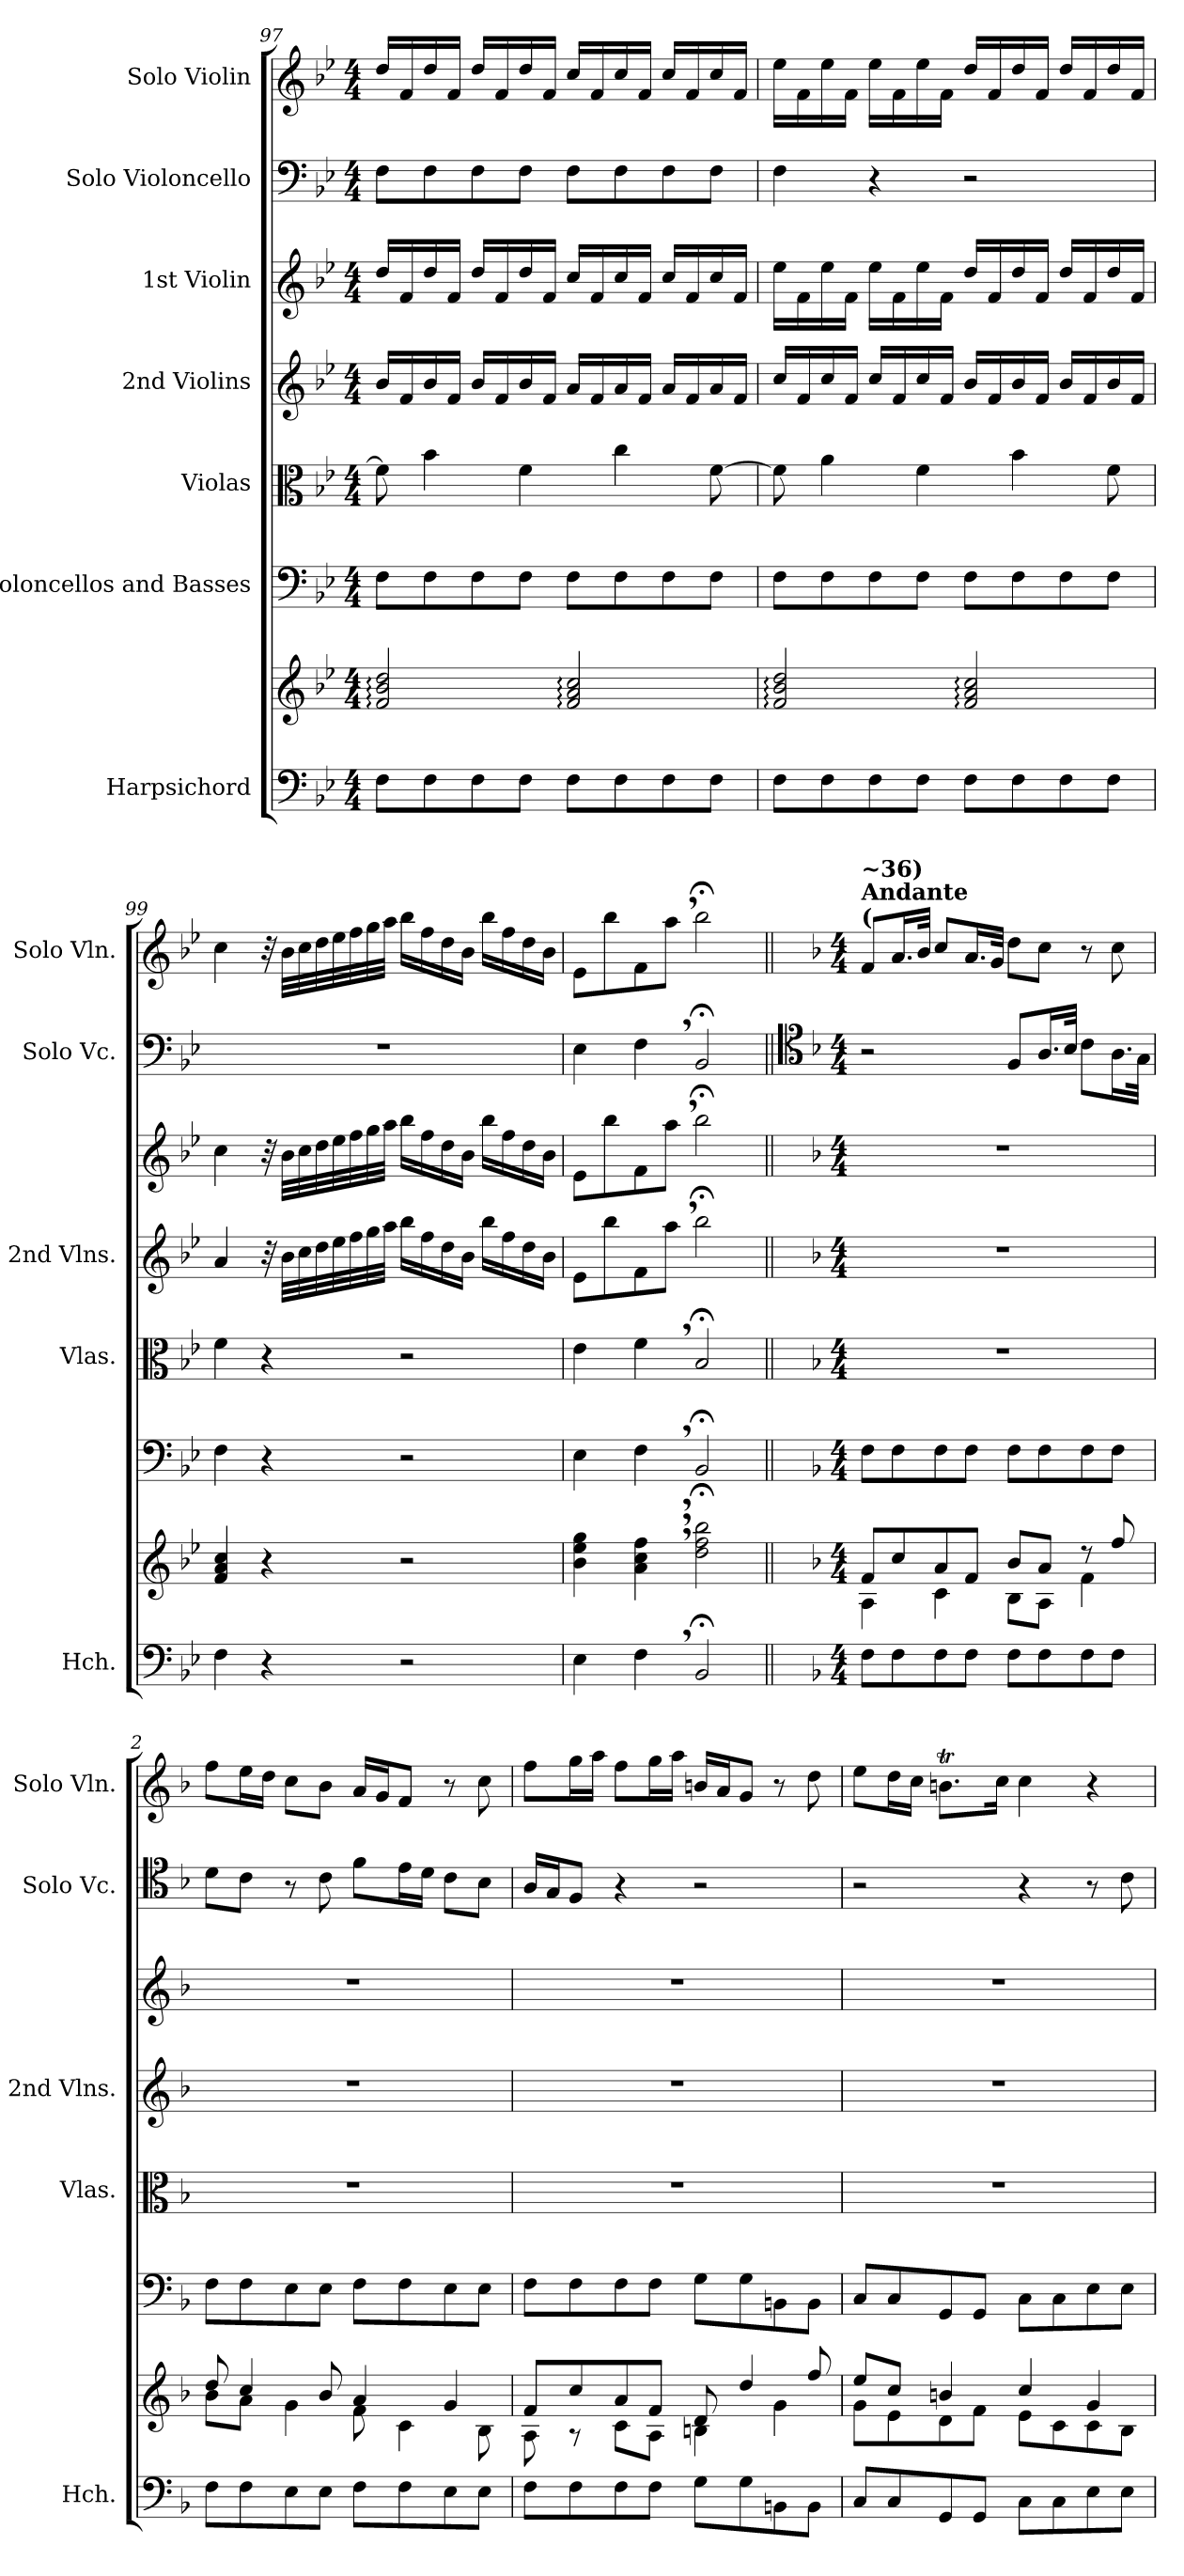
**kern	**kern	**kern	**kern	**kern	**kern	**kern	**kern
*part7	*part7	*part6	*part5	*part4	*part3	*part2	*part1
*staff8	*staff7	*staff6	*staff5	*staff4	*staff3	*staff2	*staff1
*I"Harpsichord	*	*I"Violoncellos and Basses	*I"Violas	*I"2nd Violins	*I"1st Violin	*I"Solo Violoncello	*I"Solo Violin
*I'Hch.	*	*	*I'Vlas.	*I'2nd Vlns.	*	*I'Solo Vc.	*I'Solo Vln.
*clefF4	*clefG2	*clefF4	*clefC3	*clefG2	*clefG2	*clefF4	*clefG2
*k[b-e-]	*k[b-e-]	*k[b-e-]	*k[b-e-]	*k[b-e-]	*k[b-e-]	*k[b-e-]	*k[b-e-]
*M4/4	*M4/4	*M4/4	*M4/4	*M4/4	*M4/4	*M4/4	*M4/4
=97	=97	=97	=97	=97	=97	=97	=97
8F\L	2f/: 2b-/: 2dd/:	8F\L	8f\]	16b-/LL	16dd/LL	8F\L	16dd/LL
.	.	.	.	16f/	16f/	.	16f/
8F\	.	8F\	4b-\	16b-/	16dd/	8F\	16dd/
.	.	.	.	16f/JJ	16f/JJ	.	16f/JJ
8F\	.	8F\	.	16b-/LL	16dd/LL	8F\	16dd/LL
.	.	.	.	16f/	16f/	.	16f/
8F\J	.	8F\J	4f\	16b-/	16dd/	8F\J	16dd/
.	.	.	.	16f/JJ	16f/JJ	.	16f/JJ
8F\L	2f/: 2a/: 2cc/:	8F\L	.	16a/LL	16cc/LL	8F\L	16cc/LL
.	.	.	.	16f/	16f/	.	16f/
8F\	.	8F\	4cc\	16a/	16cc/	8F\	16cc/
.	.	.	.	16f/JJ	16f/JJ	.	16f/JJ
8F\	.	8F\	.	16a/LL	16cc/LL	8F\	16cc/LL
.	.	.	.	16f/	16f/	.	16f/
8F\J	.	8F\J	[8f\	16a/	16cc/	8F\J	16cc/
.	.	.	.	16f/JJ	16f/JJ	.	16f/JJ
=98	=98	=98	=98	=98	=98	=98	=98
8F\L	2f/: 2b-/: 2dd/:	8F\L	8f\]	16cc/LL	16ee-\LL	4F\	16ee-\LL
.	.	.	.	16f/	16f\	.	16f\
8F\	.	8F\	4a\	16cc/	16ee-\	.	16ee-\
.	.	.	.	16f/JJ	16f\JJ	.	16f\JJ
8F\	.	8F\	.	16cc/LL	16ee-\LL	4r	16ee-\LL
.	.	.	.	16f/	16f\	.	16f\
8F\J	.	8F\J	4f\	16cc/	16ee-\	.	16ee-\
.	.	.	.	16f/JJ	16f\JJ	.	16f\JJ
8F\L	2f/: 2a/: 2cc/:	8F\L	.	16b-/LL	16dd/LL	2r	16dd/LL
.	.	.	.	16f/	16f/	.	16f/
8F\	.	8F\	4b-\	16b-/	16dd/	.	16dd/
.	.	.	.	16f/JJ	16f/JJ	.	16f/JJ
8F\	.	8F\	.	16b-/LL	16dd/LL	.	16dd/LL
.	.	.	.	16f/	16f/	.	16f/
8F\J	.	8F\J	8f\	16b-/	16dd/	.	16dd/
.	.	.	.	16f/JJ	16f/JJ	.	16f/JJ
!!LO:PB:g=z
=99	=99	=99	=99	=99	=99	=99	=99
4F\	4f/ 4a/ 4cc/	4F\	4f\	4a/	4cc\	1r	4cc\
4r	4r	4r	4r	32r	32r	.	32r
.	.	.	.	32b-\LLL	32b-\LLL	.	32b-\LLL
.	.	.	.	32cc\	32cc\	.	32cc\
.	.	.	.	32dd\	32dd\	.	32dd\
.	.	.	.	32ee-\	32ee-\	.	32ee-\
.	.	.	.	32ff\	32ff\	.	32ff\
.	.	.	.	32gg\	32gg\	.	32gg\
.	.	.	.	32aa\JJJ	32aa\JJJ	.	32aa\JJJ
2r	2r	2r	2r	16bb-\LL	16bb-\LL	.	16bb-\LL
.	.	.	.	16ff\	16ff\	.	16ff\
.	.	.	.	16dd\	16dd\	.	16dd\
.	.	.	.	16b-\JJ	16b-\JJ	.	16b-\JJ
.	.	.	.	16bb-\LL	16bb-\LL	.	16bb-\LL
.	.	.	.	16ff\	16ff\	.	16ff\
.	.	.	.	16dd\	16dd\	.	16dd\
.	.	.	.	16b-\JJ	16b-\JJ	.	16b-\JJ
=100	=100	=100	=100	=100	=100	=100	=100
4E-\	4b-\ 4ee-\ 4gg\	4E-\	4e-\	8e-\L	8e-\L	4E-\	8e-\L
.	.	.	.	8bb-\	8bb-\	.	8bb-\
4F,\	4a\, 4cc\, 4ff\,	4F,\	4f,\	8f\	8f\	4F,\	8f\
.	.	.	.	8aa,\J	8aa,\J	.	8aa,\J
2BB-;</	2dd\;< 2ff\;< 2bb-\;<	2BB-;</	2B-;</	2bb-;<\	2bb-;<\	2BB-;</	2bb-;<\
!!LO:LB:g=z
=1||	=1||	=1||	=1||	=1||	=1||	=1||	=1||
*	*	*	*	*	*	*clefC4	*
*k[b-]	*k[b-]	*k[b-]	*k[b-]	*k[b-]	*k[b-]	*k[b-]	*k[b-]
*M4/4	*M4/4	*M4/4	*M4/4	*M4/4	*M4/4	*M4/4	*M4/4
*	*^	*	*	*	*	*	*
!	!	!	!	!	!	!	!	!LO:TX:a:B:t=Andante
!	!	!	!	!	!	!	!	!LO:TX:a:B:t=(
!	!	!	!	!	!	!	!	!LO:TX:a:B:t=~36)
8F\L	8f/L	4A\	8F\L	1r	1r	1r	2r	8f/L
8F\	8cc/	.	8F\	.	.	.	.	16.a/L
.	.	.	.	.	.	.	.	32b-/JJk
8F\	8a/	4c\	8F\	.	.	.	.	8cc/L
8F\J	8f/J	.	8F\J	.	.	.	.	16.a/L
.	.	.	.	.	.	.	.	32g/JJk
8F\L	8b-/L	8B-\L	8F\L	.	.	.	8F/L	8dd\L
8F\	8a/J	8A\J	8F\	.	.	.	16.A/L	8cc\J
.	.	.	.	.	.	.	32B-/JJk	.
8F\	8r	4f\	8F\	.	.	.	8c\L	8r
8F\J	8ff/	.	8F\J	.	.	.	16.A\L	8cc\
.	.	.	.	.	.	.	32G\JJk	.
=2	=2	=2	=2	=2	=2	=2	=2	=2
8F\L	8dd/	8b-\L	8F\L	1r	1r	1r	8d\L	8ff\L
8F\	4cc/	8a\J	8F\	.	.	.	8c\J	16ee\L
.	.	.	.	.	.	.	.	16dd\JJ
8E\	.	4g\	8E\	.	.	.	8r	8cc\L
8E\J	8b-/	.	8E\J	.	.	.	8c\	8b-\J
8F\L	4a/	8f\	8F\L	.	.	.	8f\L	16a/LL
.	.	.	.	.	.	.	.	16g/J
8F\	.	4c\	8F\	.	.	.	16e\L	8f/J
.	.	.	.	.	.	.	16d\JJ	.
8E\	4g/	.	8E\	.	.	.	8c\L	8r
8E\J	.	8B-\	8E\J	.	.	.	8B-\J	8cc\
=3	=3	=3	=3	=3	=3	=3	=3	=3
8F\L	8f/L	8A\	8F\L	1r	1r	1r	16A/LL	8ff\L
.	.	.	.	.	.	.	16G/J	.
8F\	8cc/	8r	8F\	.	.	.	8F/J	16gg\L
.	.	.	.	.	.	.	.	16aa\JJ
8F\	8a/	8c\L	8F\	.	.	.	4r	8ff\L
8F\J	8f/J	8A\J	8F\J	.	.	.	.	16gg\L
.	.	.	.	.	.	.	.	16aa\JJ
8G\L	8d/	4Bn\	8G\L	.	.	.	2r	16bn/LL
.	.	.	.	.	.	.	.	16a/J
8G\	4dd/	.	8G\	.	.	.	.	8g/J
8BBn\	.	4g\	8BBn\	.	.	.	.	8r
8BB\J	8ff/	.	8BB\J	.	.	.	.	8dd\
!!LO:PB:g=z
=4	=4	=4	=4	=4	=4	=4	=4	=4
8C/L	8ee/L	8g\L	8C/L	1r	1r	1r	2r	8ee\L
8C/	8cc/J	8e\	8C/	.	.	.	.	16dd\L
.	.	.	.	.	.	.	.	16cc\JJ
8GG/	4bn/	8d\	8GG/	.	.	.	.	8.bnt\L
8GG/J	.	8f\J	8GG/J	.	.	.	.	.
.	.	.	.	.	.	.	.	16cc\Jk
8C\L	4cc/	8e\L	8C\L	.	.	.	4r	4cc\
8C\	.	8c\	8C\	.	.	.	.	.
8E\	4g/	8c\	8E\	.	.	.	8r	4r
8E\J	.	8B-\J	8E\J	.	.	.	8c\	.
*	*v	*v	*	*	*	*	*	*
=	=	=	=	=	=	=	=
*-	*-	*-	*-	*-	*-	*-	*-
